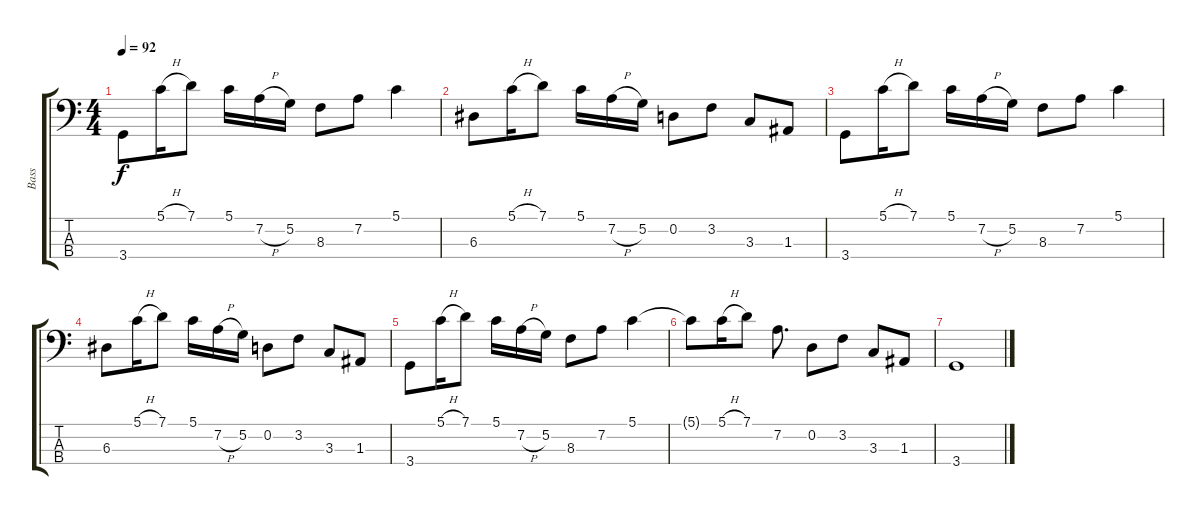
\track ("Bass" "Bass") {instrument electricbasspick}
\staff {score tabs}
\tuning (G2 D2 A1 E1) {hide}
\ts (4 4)
\tempo 92
\clef f4
\ks c
3.4.8{dy f} 5.1{h}.16 7.1.8 5.1.16 7.2{h}.16 5.2.16 8.3.8 7.2.8 5.1.4 |
6.3.8 5.1{h}.16 7.1.8 5.1.16 7.2{h}.16 5.2.16 0.2.8 3.2.8 3.3.8 1.3.8 |
3.4.8 5.1{h}.16 7.1.8 5.1.16 7.2{h}.16 5.2.16 8.3.8 7.2.8 5.1.4 |
6.3.8 5.1{h}.16 7.1.8 5.1.16 7.2{h}.16 5.2.16 0.2.8 3.2.8 3.3.8 1.3.8 |
3.4.8 5.1{h}.16 7.1.8 5.1.16 7.2{h}.16 5.2.16 8.3.8 7.2.8 5.1.4 |
5.1{t}.8 5.1{h}.16 7.1.8 7.2.8{d} 0.2.8 3.2.8 3.3.8 1.3.8 |
3.4.1
